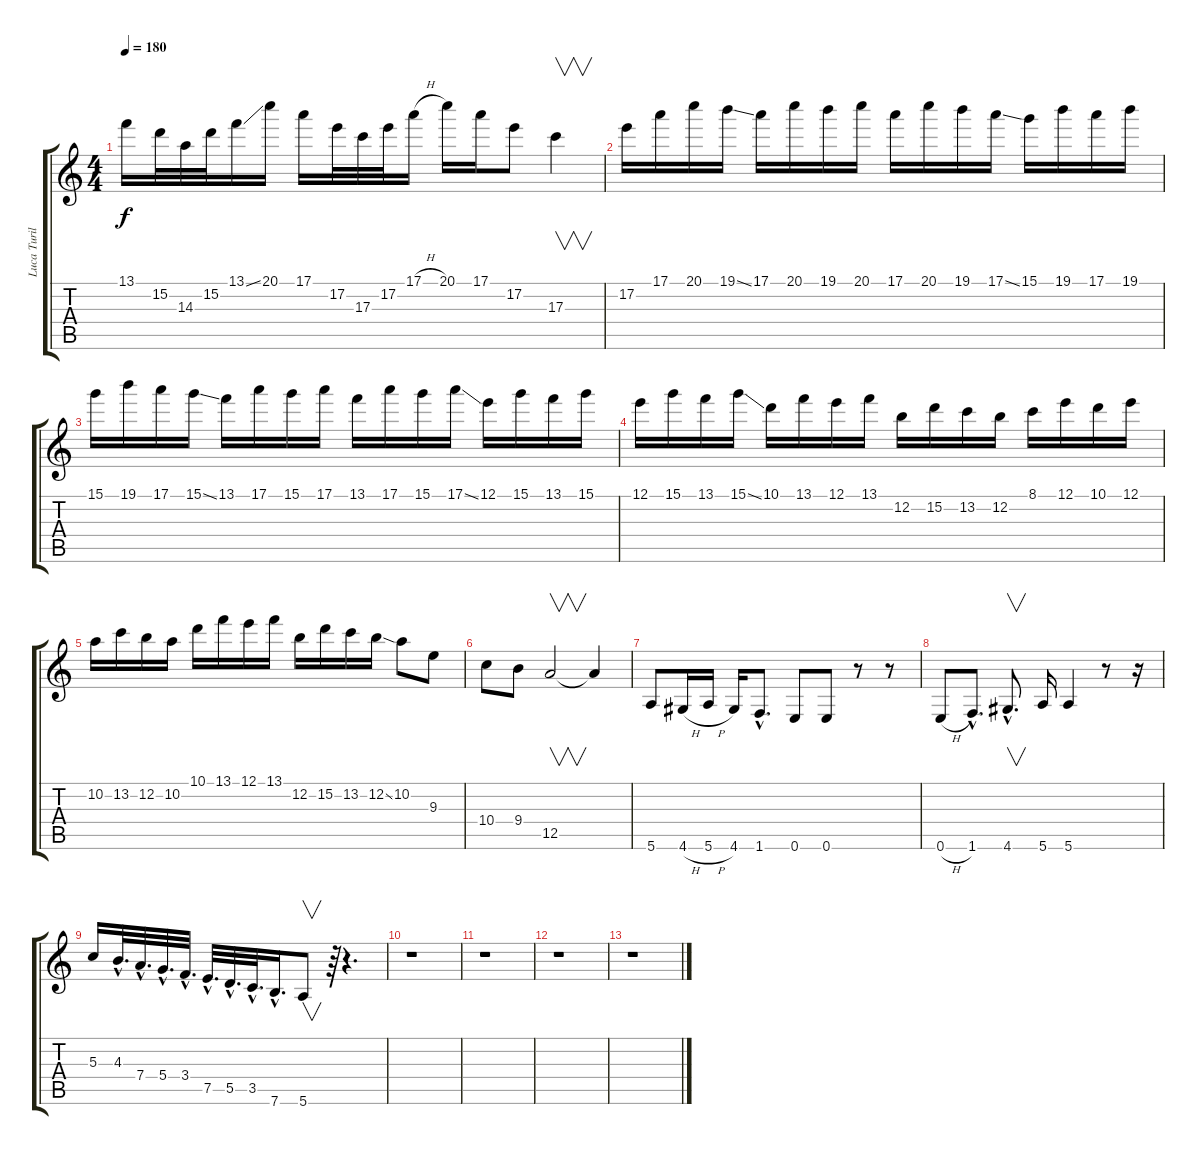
\track ("Luca Turilli" "Luca Turil") {instrument overdrivenguitar}
\staff {score tabs}
\tuning (E4 B3 G3 D3 A2 E2) {hide}
\ts (4 4)
\tempo 180
\clef g2
\ks c
13.1.16{dy f} 15.2.32 14.3.32 15.2.32 13.1{ss}.16 20.1.16 17.1.16 17.2.32 17.3.32 17.2.32 17.1{h}.16 20.1.16 17.1.16 17.2.8 17.3.4{v} |
17.2.16 17.1.16 20.1.16 19.1{ss}.16 17.1.16 20.1.16 19.1.16 20.1.16 17.1.16 20.1.16 19.1.16 17.1{ss}.16 15.1.16 19.1.16 17.1.16 19.1.16 |
15.1.16 19.1.16 17.1.16 15.1{ss}.16 13.1.16 17.1.16 15.1.16 17.1.16 13.1.16 17.1.16 15.1.16 17.1{ss}.16 12.1.16 15.1.16 13.1.16 15.1.16 |
12.1.16 15.1.16 13.1.16 15.1{ss}.16 10.1.16 13.1.16 12.1.16 13.1.16 12.2.16 15.2.16 13.2.16 12.2.16 8.1.16 12.1.16 10.1.16 12.1.16 |
10.2.16 13.2.16 12.2.16 10.2.16 10.1.16 13.1.16 12.1.16 13.1.16 12.2.16 15.2.16 13.2.16 12.2{ss}.16 10.2.8 9.3.8 |
10.4.8 9.4.8 12.5.2{v} 12.5{t}.4 |
5.6.8 4.6{h}.16 5.6{h}.16 4.6.16 1.6{hac}.8{d} 0.6.8 0.6.8 r.8 r.8 |
0.6{h}.8 1.6{hac}.8{d} 4.6{hac}.8{v d} 5.6.16 5.6.4 r.8 r.16 |
5.3.16 4.3{hac}.32{d} 7.4{hac}.32{d} 5.4{hac}.32{d} 3.4{hac}.32{d} 7.5{hac}.32{d} 5.5{hac}.32{d} 3.5{hac}.32{d} 7.6{hac}.16{d} 5.6.8{v} r.64 r.4{d} |
r.1 |
r.1 |
r.1 |
r.1
